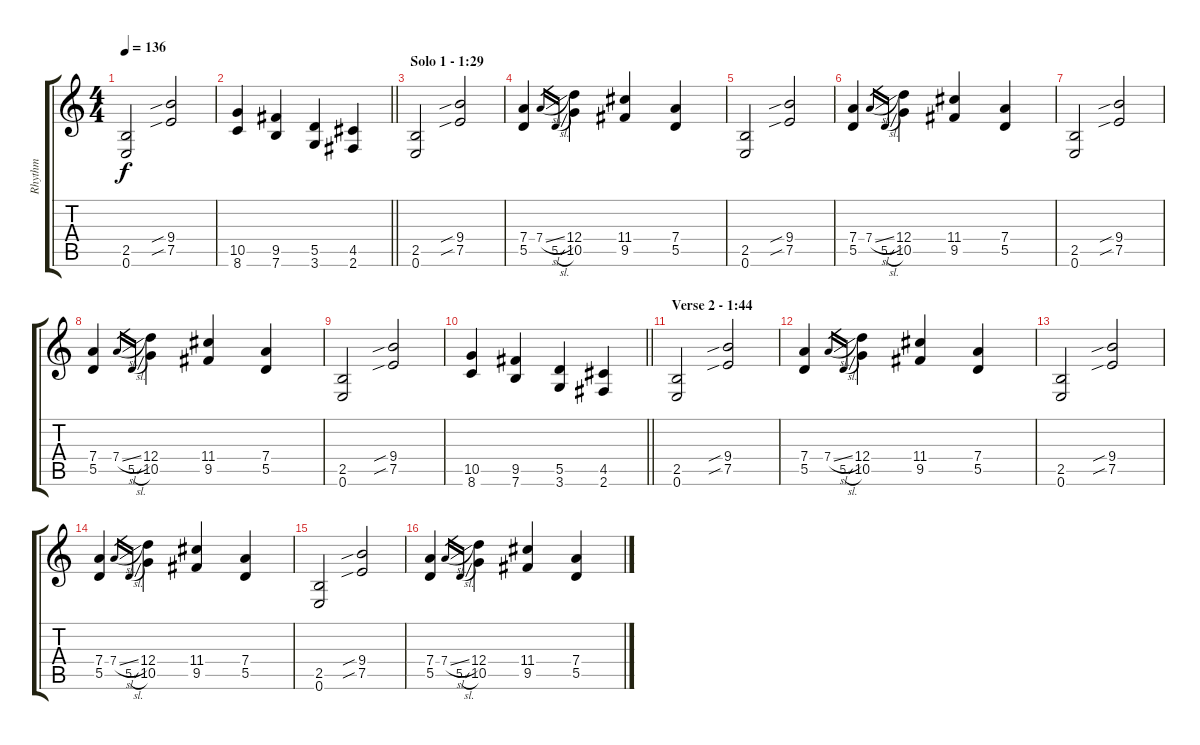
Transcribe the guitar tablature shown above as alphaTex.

\track ("Rhythm" "Rhythm") {instrument distortionguitar}
\staff {score tabs}
\tuning (E4 B3 G3 D3 A2 E2) {hide}
\ts (4 4)
\tempo 136
\clef g2
\ks c
(2.5 0.6).2{dy f} (9.4{sib} 7.5{sib}).2 |
\barLineRight lightlight
(10.5 8.6).4 (9.5 7.6).4 (5.5 3.6).4 (4.5 2.6).4 |
\section ("" "Solo 1 - 1:29")
(2.5 0.6).2 (9.4{sib} 7.5{sib}).2 |
(7.4 5.5).4 7.4{sl}.16{gr} 5.5{sl}.16{gr} (12.4 10.5).4 (11.4 9.5).4 (7.4 5.5).4 |
(2.5 0.6).2 (9.4{sib} 7.5{sib}).2 |
(7.4 5.5).4 7.4{sl}.16{gr} 5.5{sl}.16{gr} (12.4 10.5).4 (11.4 9.5).4 (7.4 5.5).4 |
(2.5 0.6).2 (9.4{sib} 7.5{sib}).2 |
(7.4 5.5).4 7.4{sl}.16{gr} 5.5{sl}.16{gr} (12.4 10.5).4 (11.4 9.5).4 (7.4 5.5).4 |
(2.5 0.6).2 (9.4{sib} 7.5{sib}).2 |
\barLineRight lightlight
(10.5 8.6).4 (9.5 7.6).4 (5.5 3.6).4 (4.5 2.6).4 |
\section ("" "Verse 2 - 1:44")
(2.5 0.6).2 (9.4{sib} 7.5{sib}).2 |
(7.4 5.5).4 7.4{sl}.16{gr} 5.5{sl}.16{gr} (12.4 10.5).4 (11.4 9.5).4 (7.4 5.5).4 |
(2.5 0.6).2 (9.4{sib} 7.5{sib}).2 |
(7.4 5.5).4 7.4{sl}.16{gr} 5.5{sl}.16{gr} (12.4 10.5).4 (11.4 9.5).4 (7.4 5.5).4 |
(2.5 0.6).2 (9.4{sib} 7.5{sib}).2 |
(7.4 5.5).4 7.4{sl}.16{gr} 5.5{sl}.16{gr} (12.4 10.5).4 (11.4 9.5).4 (7.4 5.5).4
